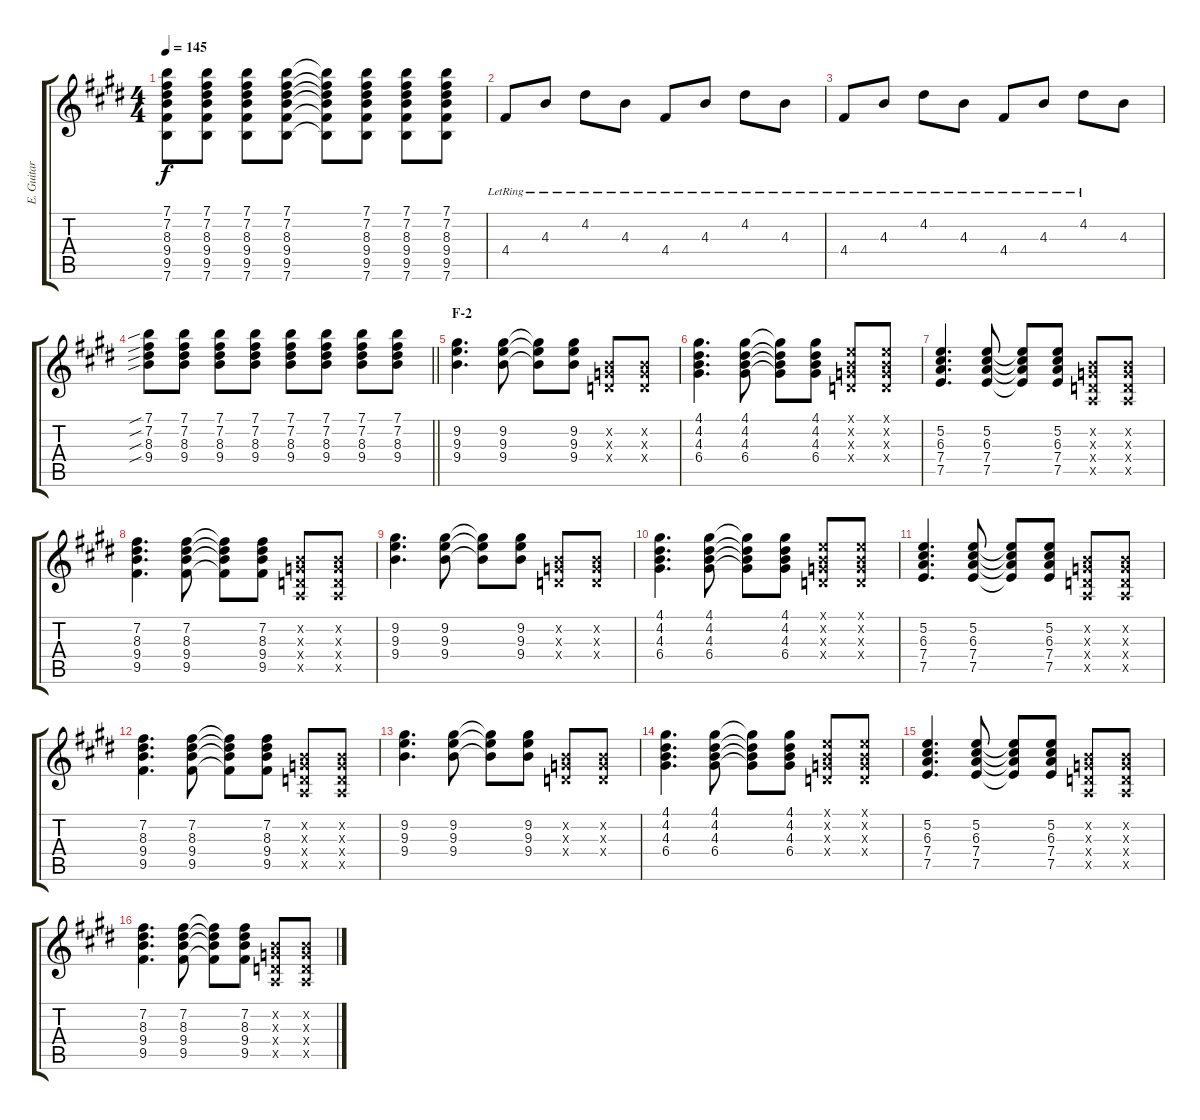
\track ("E. Guitar I" "E. Guitar ") {instrument overdrivenguitar}
\staff {score tabs}
\tuning (E4 B3 G3 D3 A2 E2) {hide}
\ts (4 4)
\tempo 145
\clef g2
\ks e
(7.1 7.2 8.3 9.4 9.5 7.6).8{dy f} (7.1 7.2 8.3 9.4 9.5 7.6).8 (7.1 7.2 8.3 9.4 9.5 7.6).8 (7.1 7.2 8.3 9.4 9.5 7.6).8 (7.1{t} 7.2{t} 8.3{t} 9.4{t} 9.5{t} 7.6{t}).8 (7.1 7.2 8.3 9.4 9.5 7.6).8 (7.1 7.2 8.3 9.4 9.5 7.6).8 (7.1 7.2 8.3 9.4 9.5 7.6).8 |
4.4{lr}.8 4.3{lr}.8 4.2{lr}.8 4.3{lr}.8 4.4{lr}.8 4.3{lr}.8 4.2{lr}.8 4.3{lr}.8 |
4.4{lr}.8 4.3{lr}.8 4.2{lr}.8 4.3{lr}.8 4.4{lr}.8 4.3{lr}.8 4.2{lr}.8 4.3.8 |
\barLineRight lightlight
(7.1{sib} 7.2{sib} 8.3{sib} 9.4{sib}).8 (7.1 7.2 8.3 9.4).8 (7.1 7.2 8.3 9.4).8 (7.1 7.2 8.3 9.4).8 (7.1 7.2 8.3 9.4).8 (7.1 7.2 8.3 9.4).8 (7.1 7.2 8.3 9.4).8 (7.1 7.2 8.3 9.4).8 |
\section ("" "F-2")
(9.2 9.3 9.4).4{d} (9.2 9.3 9.4).8 (9.2{t} 9.3{t} 9.4{t}).8 (9.2 9.3 9.4).8 (0.2{x} 0.3{x} 0.4{x}).8 (0.2{x} 0.3{x} 0.4{x}).8 |
(4.1 4.2 4.3 6.4).4{d} (4.1 4.2 4.3 6.4).8 (4.1{t} 4.2{t} 4.3{t} 6.4{t}).8 (4.1 4.2 4.3 6.4).8 (0.1{x} 0.2{x} 0.3{x} 0.4{x}).8 (0.1{x} 0.2{x} 0.3{x} 0.4{x}).8 |
(5.2 6.3 7.4 7.5).4{d} (5.2 6.3 7.4 7.5).8 (5.2{t} 6.3{t} 7.4{t} 7.5{t}).8 (5.2 6.3 7.4 7.5).8 (0.2{x} 0.3{x} 0.4{x} 0.5{x}).8 (0.2{x} 0.3{x} 0.4{x} 0.5{x}).8 |
(7.2 8.3 9.4 9.5).4{d} (7.2 8.3 9.4 9.5).8 (7.2{t} 8.3{t} 9.4{t} 9.5{t}).8 (7.2 8.3 9.4 9.5).8 (0.2{x} 0.3{x} 0.4{x} 0.5{x}).8 (0.2{x} 0.3{x} 0.4{x} 0.5{x}).8 |
(9.2 9.3 9.4).4{d} (9.2 9.3 9.4).8 (9.2{t} 9.3{t} 9.4{t}).8 (9.2 9.3 9.4).8 (0.2{x} 0.3{x} 0.4{x}).8 (0.2{x} 0.3{x} 0.4{x}).8 |
(4.1 4.2 4.3 6.4).4{d} (4.1 4.2 4.3 6.4).8 (4.1{t} 4.2{t} 4.3{t} 6.4{t}).8 (4.1 4.2 4.3 6.4).8 (0.1{x} 0.2{x} 0.3{x} 0.4{x}).8 (0.1{x} 0.2{x} 0.3{x} 0.4{x}).8 |
(5.2 6.3 7.4 7.5).4{d} (5.2 6.3 7.4 7.5).8 (5.2{t} 6.3{t} 7.4{t} 7.5{t}).8 (5.2 6.3 7.4 7.5).8 (0.2{x} 0.3{x} 0.4{x} 0.5{x}).8 (0.2{x} 0.3{x} 0.4{x} 0.5{x}).8 |
(7.2 8.3 9.4 9.5).4{d} (7.2 8.3 9.4 9.5).8 (7.2{t} 8.3{t} 9.4{t} 9.5{t}).8 (7.2 8.3 9.4 9.5).8 (0.2{x} 0.3{x} 0.4{x} 0.5{x}).8 (0.2{x} 0.3{x} 0.4{x} 0.5{x}).8 |
(9.2 9.3 9.4).4{d} (9.2 9.3 9.4).8 (9.2{t} 9.3{t} 9.4{t}).8 (9.2 9.3 9.4).8 (0.2{x} 0.3{x} 0.4{x}).8 (0.2{x} 0.3{x} 0.4{x}).8 |
(4.1 4.2 4.3 6.4).4{d} (4.1 4.2 4.3 6.4).8 (4.1{t} 4.2{t} 4.3{t} 6.4{t}).8 (4.1 4.2 4.3 6.4).8 (0.1{x} 0.2{x} 0.3{x} 0.4{x}).8 (0.1{x} 0.2{x} 0.3{x} 0.4{x}).8 |
(5.2 6.3 7.4 7.5).4{d} (5.2 6.3 7.4 7.5).8 (5.2{t} 6.3{t} 7.4{t} 7.5{t}).8 (5.2 6.3 7.4 7.5).8 (0.2{x} 0.3{x} 0.4{x} 0.5{x}).8 (0.2{x} 0.3{x} 0.4{x} 0.5{x}).8 |
(7.2 8.3 9.4 9.5).4{d} (7.2 8.3 9.4 9.5).8 (7.2{t} 8.3{t} 9.4{t} 9.5{t}).8 (7.2 8.3 9.4 9.5).8 (0.2{x} 0.3{x} 0.4{x} 0.5{x}).8 (0.2{x} 0.3{x} 0.4{x} 0.5{x}).8
